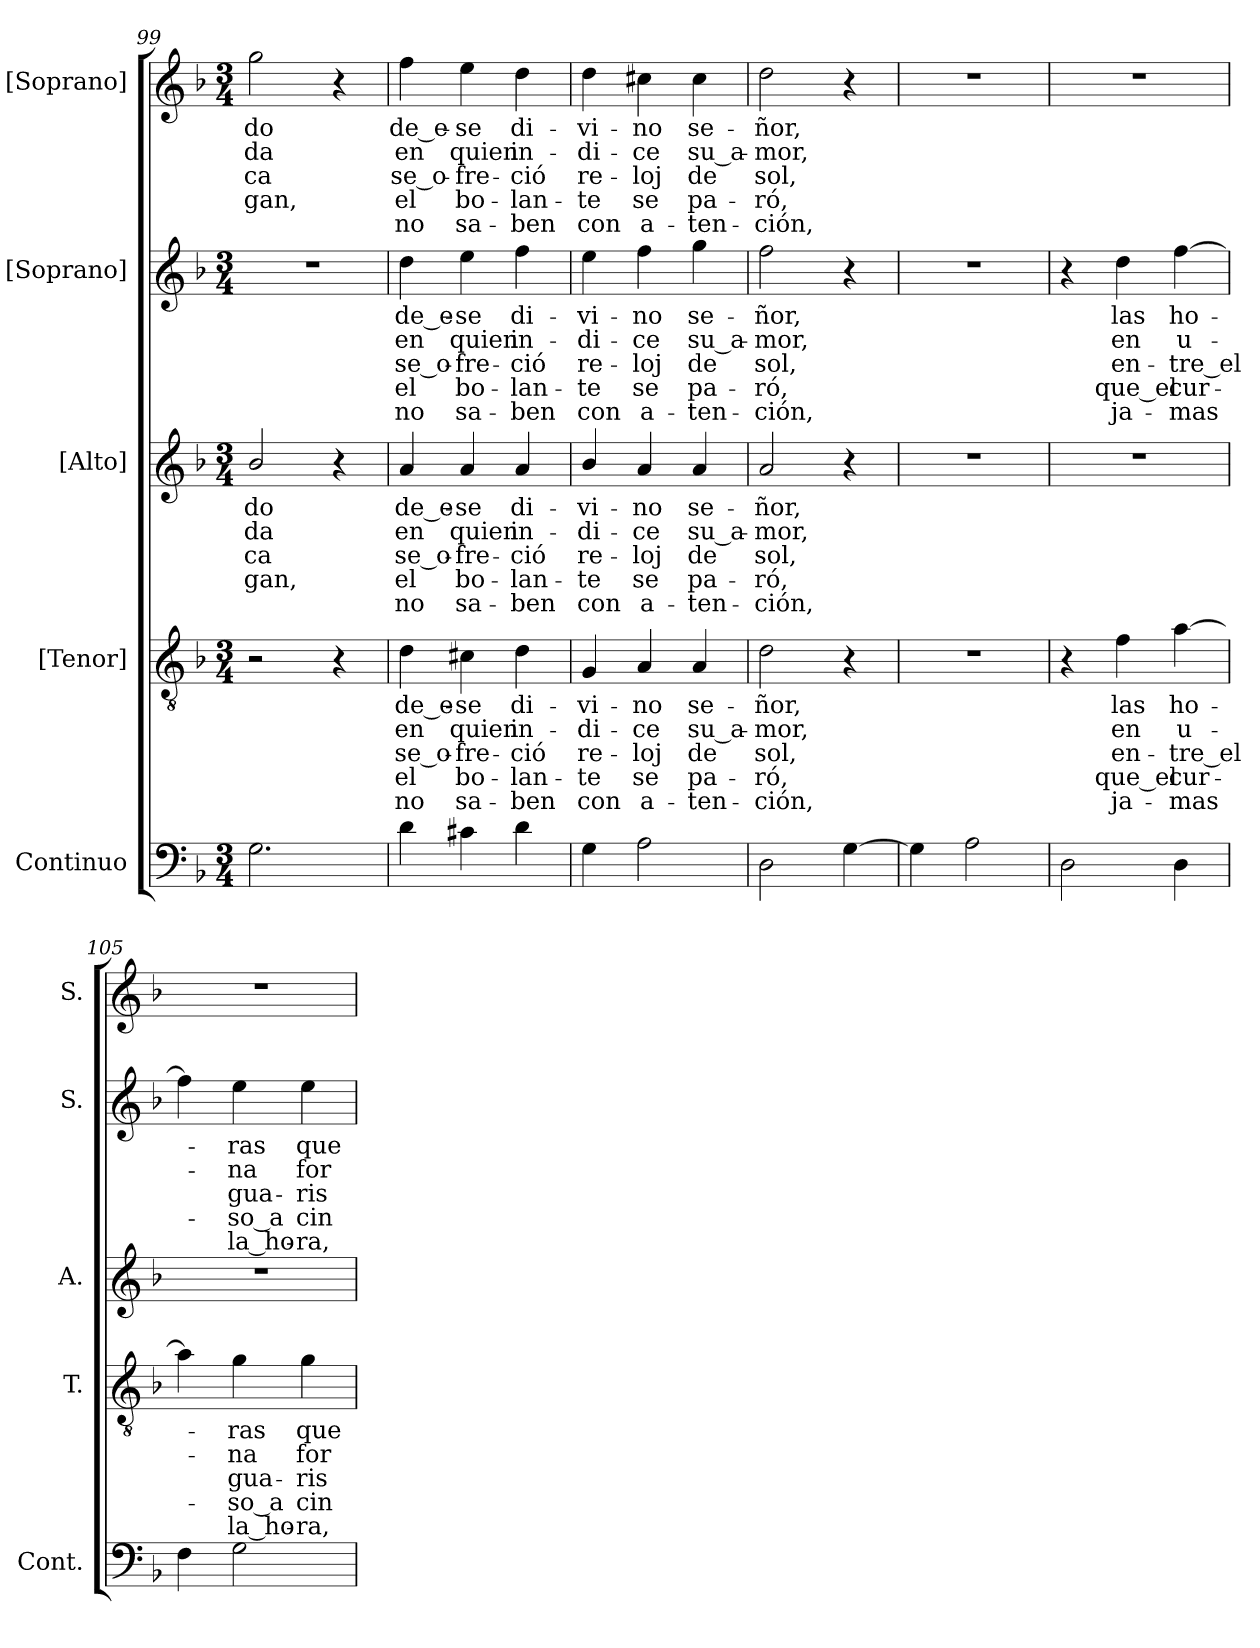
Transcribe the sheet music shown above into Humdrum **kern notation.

**kern	**kern	**text	**text	**text	**text	**text	**kern	**text	**text	**text	**text	**text	**kern	**text	**text	**text	**text	**text	**kern	**text	**text	**text	**text	**text
*part5	*part4	*part4	*part4	*part4	*part4	*part4	*part3	*part3	*part3	*part3	*part3	*part3	*part2	*part2	*part2	*part2	*part2	*part2	*part1	*part1	*part1	*part1	*part1	*part1
*staff5	*staff4	*staff4	*staff4	*staff4	*staff4	*staff4	*staff3	*staff3	*staff3	*staff3	*staff3	*staff3	*staff2	*staff2	*staff2	*staff2	*staff2	*staff2	*staff1	*staff1	*staff1	*staff1	*staff1	*staff1
*I"Continuo	*I"[Tenor]	*	*	*	*	*	*I"[Alto]	*	*	*	*	*	*I"[Soprano]	*	*	*	*	*	*I"[Soprano]	*	*	*	*	*
*I'Cont.	*I'T.	*	*	*	*	*	*I'A.	*	*	*	*	*	*I'S.	*	*	*	*	*	*I'S.	*	*	*	*	*
*clefF4	*clefGv2	*	*	*	*	*	*clefG2	*	*	*	*	*	*clefG2	*	*	*	*	*	*clefG2	*	*	*	*	*
*	*ITrd7c12	*	*	*	*	*	*	*	*	*	*	*	*	*	*	*	*	*	*	*	*	*	*	*
*k[b-]	*k[b-]	*	*	*	*	*	*k[b-]	*	*	*	*	*	*k[b-]	*	*	*	*	*	*k[b-]	*	*	*	*	*
*F:	*F:	*	*	*	*	*	*F:	*	*	*	*	*	*F:	*	*	*	*	*	*F:	*	*	*	*	*
*M3/4	*M3/4	*	*	*	*	*	*M3/4	*	*	*	*	*	*M3/4	*	*	*	*	*	*M3/4	*	*	*	*	*
=99	=99	=99	=99	=99	=99	=99	=99	=99	=99	=99	=99	=99	=99	=99	=99	=99	=99	=99	=99	=99	=99	=99	=99	=99
!	!	!	!	!	!	!	!	!LO:LY:b:color=#000000	!LO:LY:b:color=#000000	!LO:LY:b:color=#000000	!LO:LY:b:color=#000000	!	!LO:N:vis=1	!	!	!	!	!	!	!	!	!	!	!
!	!	!	!	!	!	!	!	!	!	!	!	!	!	!	!	!	!	!	!	!LO:LY:b:color=#000000	!LO:LY:b:color=#000000	!LO:LY:b:color=#000000	!LO:LY:b:color=#000000	!
2.Gi\	2r	.	.	.	.	.	2b-i/	-do	-da	-ca	-gan,	.	2.r	.	.	.	.	.	2ggi\	-do	-da	-ca	-gan,	.
.	4r	.	.	.	.	.	4r	.	.	.	.	.	.	.	.	.	.	.	4r	.	.	.	.	.
=100	=100	=100	=100	=100	=100	=100	=100	=100	=100	=100	=100	=100	=100	=100	=100	=100	=100	=100	=100	=100	=100	=100	=100	=100
!	!	!LO:LY:b:color=#000000	!LO:LY:b:color=#000000	!LO:LY:b:color=#000000	!LO:LY:b:color=#000000	!LO:LY:b:color=#000000	!	!	!	!	!	!	!	!	!	!	!	!	!	!	!	!	!	!
!	!	!	!	!	!	!	!	!LO:LY:b:color=#000000	!LO:LY:b:color=#000000	!LO:LY:b:color=#000000	!LO:LY:b:color=#000000	!LO:LY:b:color=#000000	!	!	!	!	!	!	!	!	!	!	!	!
!	!	!	!	!	!	!	!	!	!	!	!	!	!	!LO:LY:b:color=#000000	!LO:LY:b:color=#000000	!LO:LY:b:color=#000000	!LO:LY:b:color=#000000	!LO:LY:b:color=#000000	!	!	!	!	!	!
!	!	!	!	!	!	!	!	!	!	!	!	!	!	!	!	!	!	!	!	!LO:LY:b:color=#000000	!LO:LY:b:color=#000000	!LO:LY:b:color=#000000	!LO:LY:b:color=#000000	!LO:LY:b:color=#000000
4di\	4Di\	de_e-	en	se_o-	el	no	4ai/	de_e-	en	se_o-	el	no	4ddi\	de_e-	en	se_o-	el	no	4ffi\	de_e-	en	se_o-	el	no
!	!	!LO:LY:b:color=#000000	!LO:LY:b:color=#000000	!LO:LY:b:color=#000000	!LO:LY:b:color=#000000	!LO:LY:b:color=#000000	!	!	!	!	!	!	!	!	!	!	!	!	!	!	!	!	!	!
!	!	!	!	!	!	!	!	!LO:LY:b:color=#000000	!LO:LY:b:color=#000000	!LO:LY:b:color=#000000	!LO:LY:b:color=#000000	!LO:LY:b:color=#000000	!	!	!	!	!	!	!	!	!	!	!	!
!	!	!	!	!	!	!	!	!	!	!	!	!	!	!LO:LY:b:color=#000000	!LO:LY:b:color=#000000	!LO:LY:b:color=#000000	!LO:LY:b:color=#000000	!LO:LY:b:color=#000000	!	!	!	!	!	!
!	!	!	!	!	!	!	!	!	!	!	!	!	!	!	!	!	!	!	!	!LO:LY:b:color=#000000	!LO:LY:b:color=#000000	!LO:LY:b:color=#000000	!LO:LY:b:color=#000000	!LO:LY:b:color=#000000
4c#Xi\	4C#Xi\	-se	quien	-fre-	bo-	sa-	4ai/	-se	quien	-fre-	bo-	sa-	4eei\	-se	quien	-fre-	bo-	sa-	4eei\	-se	quien	-fre-	bo-	sa-
!	!	!LO:LY:b:color=#000000	!LO:LY:b:color=#000000	!LO:LY:b:color=#000000	!LO:LY:b:color=#000000	!LO:LY:b:color=#000000	!	!	!	!	!	!	!	!	!	!	!	!	!	!	!	!	!	!
!	!	!	!	!	!	!	!	!LO:LY:b:color=#000000	!LO:LY:b:color=#000000	!LO:LY:b:color=#000000	!LO:LY:b:color=#000000	!LO:LY:b:color=#000000	!	!	!	!	!	!	!	!	!	!	!	!
!	!	!	!	!	!	!	!	!	!	!	!	!	!	!LO:LY:b:color=#000000	!LO:LY:b:color=#000000	!LO:LY:b:color=#000000	!LO:LY:b:color=#000000	!LO:LY:b:color=#000000	!	!	!	!	!	!
!	!	!	!	!	!	!	!	!	!	!	!	!	!	!	!	!	!	!	!	!LO:LY:b:color=#000000	!LO:LY:b:color=#000000	!LO:LY:b:color=#000000	!LO:LY:b:color=#000000	!LO:LY:b:color=#000000
4di\	4Di\	di-	in-	-ció	-lan-	-ben	4ai/	di-	in-	-ció	-lan-	-ben	4ffi\	di-	in-	-ció	-lan-	-ben	4ddi\	di-	in-	-ció	-lan-	-ben
=101	=101	=101	=101	=101	=101	=101	=101	=101	=101	=101	=101	=101	=101	=101	=101	=101	=101	=101	=101	=101	=101	=101	=101	=101
!	!	!LO:LY:b:color=#000000	!LO:LY:b:color=#000000	!LO:LY:b:color=#000000	!LO:LY:b:color=#000000	!LO:LY:b:color=#000000	!	!	!	!	!	!	!	!	!	!	!	!	!	!	!	!	!	!
!	!	!	!	!	!	!	!	!LO:LY:b:color=#000000	!LO:LY:b:color=#000000	!LO:LY:b:color=#000000	!LO:LY:b:color=#000000	!LO:LY:b:color=#000000	!	!	!	!	!	!	!	!	!	!	!	!
!	!	!	!	!	!	!	!	!	!	!	!	!	!	!LO:LY:b:color=#000000	!LO:LY:b:color=#000000	!LO:LY:b:color=#000000	!LO:LY:b:color=#000000	!LO:LY:b:color=#000000	!	!	!	!	!	!
!	!	!	!	!	!	!	!	!	!	!	!	!	!	!	!	!	!	!	!	!LO:LY:b:color=#000000	!LO:LY:b:color=#000000	!LO:LY:b:color=#000000	!LO:LY:b:color=#000000	!LO:LY:b:color=#000000
4Gi\	4GGi/	-vi-	-di-	re-	-te	con	4b-i/	-vi-	-di-	re-	-te	con	4eei\	-vi-	-di-	re-	-te	con	4ddi\	-vi-	-di-	re-	-te	con
!	!	!LO:LY:b:color=#000000	!LO:LY:b:color=#000000	!LO:LY:b:color=#000000	!LO:LY:b:color=#000000	!LO:LY:b:color=#000000	!	!	!	!	!	!	!	!	!	!	!	!	!	!	!	!	!	!
!	!	!	!	!	!	!	!	!LO:LY:b:color=#000000	!LO:LY:b:color=#000000	!LO:LY:b:color=#000000	!LO:LY:b:color=#000000	!LO:LY:b:color=#000000	!	!	!	!	!	!	!	!	!	!	!	!
!	!	!	!	!	!	!	!	!	!	!	!	!	!	!LO:LY:b:color=#000000	!LO:LY:b:color=#000000	!LO:LY:b:color=#000000	!LO:LY:b:color=#000000	!LO:LY:b:color=#000000	!	!	!	!	!	!
!	!	!	!	!	!	!	!	!	!	!	!	!	!	!	!	!	!	!	!	!LO:LY:b:color=#000000	!LO:LY:b:color=#000000	!LO:LY:b:color=#000000	!LO:LY:b:color=#000000	!LO:LY:b:color=#000000
2Ai\	4AAi/	-no	-ce	-loj	se	a-	4ai/	-no	-ce	-loj	se	a-	4ffi\	-no	-ce	-loj	se	a-	4cc#Xi\	-no	-ce	-loj	se	a-
!	!	!LO:LY:b:color=#000000	!LO:LY:b:color=#000000	!LO:LY:b:color=#000000	!LO:LY:b:color=#000000	!LO:LY:b:color=#000000	!	!	!	!	!	!	!	!	!	!	!	!	!	!	!	!	!	!
!	!	!	!	!	!	!	!	!LO:LY:b:color=#000000	!LO:LY:b:color=#000000	!LO:LY:b:color=#000000	!LO:LY:b:color=#000000	!LO:LY:b:color=#000000	!	!	!	!	!	!	!	!	!	!	!	!
!	!	!	!	!	!	!	!	!	!	!	!	!	!	!LO:LY:b:color=#000000	!LO:LY:b:color=#000000	!LO:LY:b:color=#000000	!LO:LY:b:color=#000000	!LO:LY:b:color=#000000	!	!	!	!	!	!
!	!	!	!	!	!	!	!	!	!	!	!	!	!	!	!	!	!	!	!	!LO:LY:b:color=#000000	!LO:LY:b:color=#000000	!LO:LY:b:color=#000000	!LO:LY:b:color=#000000	!LO:LY:b:color=#000000
.	4AAi/	se-	su_a-	de	pa-	-ten-	4ai/	se-	su_a-	de	pa-	-ten-	4ggi\	se-	su_a-	de	pa-	-ten-	4cc#i\	se-	su_a-	de	pa-	-ten-
=102	=102	=102	=102	=102	=102	=102	=102	=102	=102	=102	=102	=102	=102	=102	=102	=102	=102	=102	=102	=102	=102	=102	=102	=102
!	!	!LO:LY:b:color=#000000	!LO:LY:b:color=#000000	!LO:LY:b:color=#000000	!LO:LY:b:color=#000000	!LO:LY:b:color=#000000	!	!	!	!	!	!	!	!	!	!	!	!	!	!	!	!	!	!
!	!	!	!	!	!	!	!	!LO:LY:b:color=#000000	!LO:LY:b:color=#000000	!LO:LY:b:color=#000000	!LO:LY:b:color=#000000	!LO:LY:b:color=#000000	!	!	!	!	!	!	!	!	!	!	!	!
!	!	!	!	!	!	!	!	!	!	!	!	!	!	!LO:LY:b:color=#000000	!LO:LY:b:color=#000000	!LO:LY:b:color=#000000	!LO:LY:b:color=#000000	!LO:LY:b:color=#000000	!	!	!	!	!	!
!	!	!	!	!	!	!	!	!	!	!	!	!	!	!	!	!	!	!	!	!LO:LY:b:color=#000000	!LO:LY:b:color=#000000	!LO:LY:b:color=#000000	!LO:LY:b:color=#000000	!LO:LY:b:color=#000000
2Di\	2Di\	-ñor,	-mor,	sol,	-ró,	-ción,	2ai/	-ñor,	-mor,	sol,	-ró,	-ción,	2ffi\	-ñor,	-mor,	sol,	-ró,	-ción,	2ddi\	-ñor,	-mor,	sol,	-ró,	-ción,
[4Gi\	4r	.	.	.	.	.	4r	.	.	.	.	.	4r	.	.	.	.	.	4r	.	.	.	.	.
=103	=103	=103	=103	=103	=103	=103	=103	=103	=103	=103	=103	=103	=103	=103	=103	=103	=103	=103	=103	=103	=103	=103	=103	=103
!	!LO:N:vis=1	!	!	!	!	!	!LO:N:vis=1	!	!	!	!	!	!LO:N:vis=1	!	!	!	!	!	!LO:N:vis=1	!	!	!	!	!
4Gi\]	2.r	.	.	.	.	.	2.r	.	.	.	.	.	2.r	.	.	.	.	.	2.r	.	.	.	.	.
2Ai\	.	.	.	.	.	.	.	.	.	.	.	.	.	.	.	.	.	.	.	.	.	.	.	.
!!LO:PB:g=z
=104	=104	=104	=104	=104	=104	=104	=104	=104	=104	=104	=104	=104	=104	=104	=104	=104	=104	=104	=104	=104	=104	=104	=104	=104
!	!	!	!	!	!	!	!LO:N:vis=1	!	!	!	!	!	!	!	!	!	!	!	!LO:N:vis=1	!	!	!	!	!
2Di\	4r	.	.	.	.	.	2.r	.	.	.	.	.	4r	.	.	.	.	.	2.r	.	.	.	.	.
!	!	!LO:LY:b:color=#000000	!LO:LY:b:color=#000000	!LO:LY:b:color=#000000	!LO:LY:b:color=#000000	!LO:LY:b:color=#000000	!	!	!	!	!	!	!	!	!	!	!	!	!	!	!	!	!	!
!	!	!	!	!	!	!	!	!	!	!	!	!	!	!LO:LY:b:color=#000000	!LO:LY:b:color=#000000	!LO:LY:b:color=#000000	!LO:LY:b:color=#000000	!LO:LY:b:color=#000000	!	!	!	!	!	!
.	4Fi\	las	en	en-	que_el	ja-	.	.	.	.	.	.	4ddi\	las	en	en-	que_el	ja-	.	.	.	.	.	.
!	!	!LO:LY:b:color=#000000	!LO:LY:b:color=#000000	!LO:LY:b:color=#000000	!LO:LY:b:color=#000000	!LO:LY:b:color=#000000	!	!	!	!	!	!	!	!	!	!	!	!	!	!	!	!	!	!
!	!	!	!	!	!	!	!	!	!	!	!	!	!	!LO:LY:b:color=#000000	!LO:LY:b:color=#000000	!LO:LY:b:color=#000000	!LO:LY:b:color=#000000	!LO:LY:b:color=#000000	!	!	!	!	!	!
4Di\	[4Ai\	ho-	u-	-tre_el	cur-	-mas	.	.	.	.	.	.	[4ffi\	ho-	u-	-tre_el	cur-	-mas	.	.	.	.	.	.
=105	=105	=105	=105	=105	=105	=105	=105	=105	=105	=105	=105	=105	=105	=105	=105	=105	=105	=105	=105	=105	=105	=105	=105	=105
!	!	!	!	!	!	!	!LO:N:vis=1	!	!	!	!	!	!	!	!	!	!	!	!LO:N:vis=1	!	!	!	!	!
4Fi\	4Ai\]	.	.	.	.	.	2.r	.	.	.	.	.	4ffi\]	.	.	.	.	.	2.r	.	.	.	.	.
!	!	!LO:LY:b:color=#000000	!LO:LY:b:color=#000000	!LO:LY:b:color=#000000	!LO:LY:b:color=#000000	!LO:LY:b:color=#000000	!	!	!	!	!	!	!	!	!	!	!	!	!	!	!	!	!	!
!	!	!	!	!	!	!	!	!	!	!	!	!	!	!LO:LY:b:color=#000000	!LO:LY:b:color=#000000	!LO:LY:b:color=#000000	!LO:LY:b:color=#000000	!LO:LY:b:color=#000000	!	!	!	!	!	!
2Gi\	4Gi\	-ras	-na	gua-	-so_a	la_ho-	.	.	.	.	.	.	4eei\	-ras	-na	gua-	-so_a	la_ho-	.	.	.	.	.	.
!	!	!LO:LY:b:color=#000000	!LO:LY:b:color=#000000	!LO:LY:b:color=#000000	!LO:LY:b:color=#000000	!LO:LY:b:color=#000000	!	!	!	!	!	!	!	!	!	!	!	!	!	!	!	!	!	!
!	!	!	!	!	!	!	!	!	!	!	!	!	!	!LO:LY:b:color=#000000	!LO:LY:b:color=#000000	!LO:LY:b:color=#000000	!LO:LY:b:color=#000000	!LO:LY:b:color=#000000	!	!	!	!	!	!
.	4Gi\	que	for-	-ris-	cin-	-ra,	.	.	.	.	.	.	4eei\	que	for-	-ris-	cin-	-ra,	.	.	.	.	.	.
=	=	=	=	=	=	=	=	=	=	=	=	=	=	=	=	=	=	=	=	=	=	=	=	=
*-	*-	*-	*-	*-	*-	*-	*-	*-	*-	*-	*-	*-	*-	*-	*-	*-	*-	*-	*-	*-	*-	*-	*-	*-
